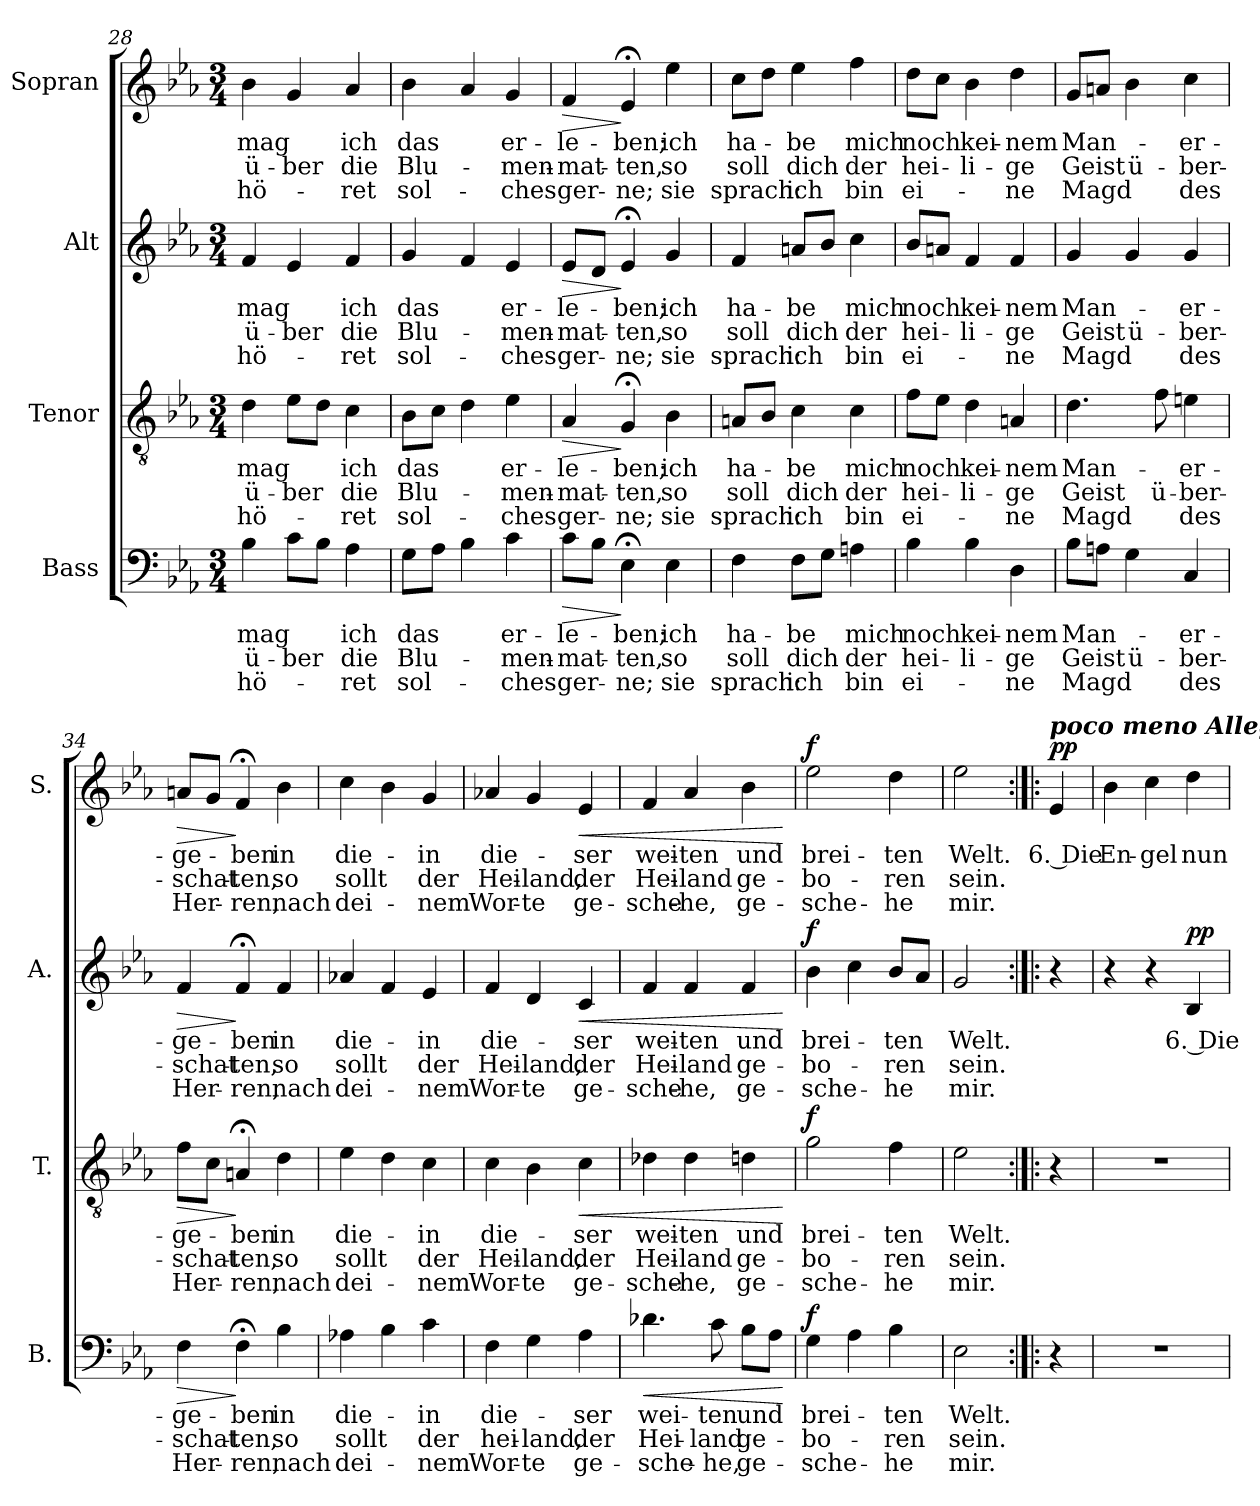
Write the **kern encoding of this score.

**kern	**text	**text	**text	**dynam	**kern	**text	**text	**text	**dynam	**kern	**text	**text	**text	**dynam	**kern	**text	**text	**text	**dynam
*part4	*part4	*part4	*part4	*part4	*part3	*part3	*part3	*part3	*part3	*part2	*part2	*part2	*part2	*part2	*part1	*part1	*part1	*part1	*part1
*staff4	*staff4	*staff4	*staff4	*staff4	*staff3	*staff3	*staff3	*staff3	*staff3	*staff2	*staff2	*staff2	*staff2	*staff2	*staff1	*staff1	*staff1	*staff1	*staff1
*I"Bass	*	*	*	*	*I"Tenor	*	*	*	*	*I"Alt	*	*	*	*	*I"Sopran	*	*	*	*
*I'B.	*	*	*	*	*I'T.	*	*	*	*	*I'A.	*	*	*	*	*I'S.	*	*	*	*
*clefF4	*	*	*	*	*clefGv2	*	*	*	*	*clefG2	*	*	*	*	*clefG2	*	*	*	*
*k[b-e-a-]	*	*	*	*	*k[b-e-a-]	*	*	*	*	*k[b-e-a-]	*	*	*	*	*k[b-e-a-]	*	*	*	*
*E-:	*	*	*	*	*E-:	*	*	*	*	*E-:	*	*	*	*	*E-:	*	*	*	*
*M3/4	*	*	*	*	*M3/4	*	*	*	*	*M3/4	*	*	*	*	*M3/4	*	*	*	*
=28	=28	=28	=28	=28	=28	=28	=28	=28	=28	=28	=28	=28	=28	=28	=28	=28	=28	=28	=28
!	!LO:LY:b	!LO:LY:b	!LO:LY:b	!	!	!LO:LY:b	!LO:LY:b	!LO:LY:b	!	!	!LO:LY:b	!LO:LY:b	!LO:LY:b	!	!	!LO:LY:b	!LO:LY:b	!LO:LY:b	!
4B-\	mag	ü-	hö-	.	4d\	mag	ü-	hö-	.	4f/	mag	ü-	hö-	.	4b-\	mag	ü-	hö-	.
!	!	!LO:LY:b	!	!	!	!	!LO:LY:b	!	!	!	!	!LO:LY:b	!	!	!	!	!LO:LY:b	!	!
8c\L	.	-ber	.	.	8e-\L	.	-ber	.	.	4e-/	.	-ber	.	.	4g/	.	-ber	.	.
8B-\J	.	.	.	.	8d\J	.	.	.	.	.	.	.	.	.	.	.	.	.	.
!	!LO:LY:b	!LO:LY:b	!LO:LY:b	!	!	!LO:LY:b	!LO:LY:b	!LO:LY:b	!	!	!LO:LY:b	!LO:LY:b	!LO:LY:b	!	!	!LO:LY:b	!LO:LY:b	!LO:LY:b	!
4A-\	ich	die	-ret	.	4c\	ich	die	-ret	.	4f/	ich	die	-ret	.	4a-/	ich	die	-ret	.
=29	=29	=29	=29	=29	=29	=29	=29	=29	=29	=29	=29	=29	=29	=29	=29	=29	=29	=29	=29
!	!LO:LY:b	!LO:LY:b	!LO:LY:b	!	!	!LO:LY:b	!LO:LY:b	!LO:LY:b	!	!	!LO:LY:b	!LO:LY:b	!LO:LY:b	!	!	!LO:LY:b	!LO:LY:b	!LO:LY:b	!
8G\L	das	Blu-	sol-	.	8B-\L	das	Blu-	sol-	.	4g/	das	Blu-	sol-	.	4b-\	das	Blu-	sol-	.
8A-\J	.	.	.	.	8c\J	.	.	.	.	.	.	.	.	.	.	.	.	.	.
4B-\	.	.	.	.	4d\	.	.	.	.	4f/	.	.	.	.	4a-/	.	.	.	.
!	!LO:LY:b	!LO:LY:b	!LO:LY:b	!	!	!LO:LY:b	!LO:LY:b	!LO:LY:b	!	!	!LO:LY:b	!LO:LY:b	!LO:LY:b	!	!	!LO:LY:b	!LO:LY:b	!LO:LY:b	!
4c\	er-	-men-	-ches	.	4e-\	er-	-men-	-ches	.	4e-/	er-	-men-	-ches	.	4g/	er-	-men-	-ches	.
!!LO:PB:g=z
=30	=30	=30	=30	=30	=30	=30	=30	=30	=30	=30	=30	=30	=30	=30	=30	=30	=30	=30	=30
!	!LO:LY:b	!LO:LY:b	!LO:LY:b	!LO:HP:b	!	!LO:LY:b	!LO:LY:b	!LO:LY:b	!LO:HP:b	!	!LO:LY:b	!LO:LY:b	!LO:LY:b	!LO:HP:b	!	!LO:LY:b	!LO:LY:b	!LO:LY:b	!LO:HP:b
8c\L	-le-	-mat-	ger-	>	4A-/	-le-	-mat-	ger-	>	8e-/L	-le-	-mat-	ger-	>	4f/	-le-	-mat-	ger-	>
8B-\J	.	.	.	.	.	.	.	.	.	8d/J	.	.	.	.	.	.	.	.	.
!	!LO:LY:b	!LO:LY:b	!LO:LY:b	!	!	!LO:LY:b	!LO:LY:b	!LO:LY:b	!	!	!LO:LY:b	!LO:LY:b	!LO:LY:b	!	!	!LO:LY:b	!LO:LY:b	!LO:LY:b	!
4E-;<\	-ben;	-ten,	-ne;	]	4G;</	-ben;	-ten,	-ne;	]	4e-;</	-ben;	-ten,	-ne;	]	4e-;</	-ben;	-ten,	-ne;	]
!	!LO:LY:b	!LO:LY:b	!LO:LY:b	!	!	!LO:LY:b	!LO:LY:b	!LO:LY:b	!	!	!LO:LY:b	!LO:LY:b	!LO:LY:b	!	!	!LO:LY:b	!LO:LY:b	!LO:LY:b	!
4E-\	ich	so	sie	.	4B-\	ich	so	sie	.	4g/	ich	so	sie	.	4ee-\	ich	so	sie	.
=31	=31	=31	=31	=31	=31	=31	=31	=31	=31	=31	=31	=31	=31	=31	=31	=31	=31	=31	=31
!	!LO:LY:b	!LO:LY:b	!LO:LY:b	!	!	!LO:LY:b	!LO:LY:b	!LO:LY:b	!	!	!LO:LY:b	!LO:LY:b	!LO:LY:b	!	!	!LO:LY:b	!LO:LY:b	!LO:LY:b	!
4F\	ha-	soll	sprach:	.	8An/L	ha-	soll	sprach:	.	4f/	ha-	soll	sprach:	.	8cc\L	ha-	soll	sprach:	.
.	.	.	.	.	8B-/J	.	.	.	.	.	.	.	.	.	8dd\J	.	.	.	.
!	!LO:LY:b	!LO:LY:b	!LO:LY:b	!	!	!LO:LY:b	!LO:LY:b	!LO:LY:b	!	!	!LO:LY:b	!LO:LY:b	!LO:LY:b	!	!	!LO:LY:b	!LO:LY:b	!LO:LY:b	!
8F\L	-be	dich	ich	.	4c\	-be	dich	ich	.	8an/L	-be	dich	ich	.	4ee-\	-be	dich	ich	.
8G\J	.	.	.	.	.	.	.	.	.	8b-/J	.	.	.	.	.	.	.	.	.
!	!LO:LY:b	!LO:LY:b	!LO:LY:b	!	!	!LO:LY:b	!LO:LY:b	!LO:LY:b	!	!	!LO:LY:b	!LO:LY:b	!LO:LY:b	!	!	!LO:LY:b	!LO:LY:b	!LO:LY:b	!
4An\	mich	der	bin	.	4c\	mich	der	bin	.	4cc\	mich	der	bin	.	4ff\	mich	der	bin	.
=32	=32	=32	=32	=32	=32	=32	=32	=32	=32	=32	=32	=32	=32	=32	=32	=32	=32	=32	=32
!	!LO:LY:b	!LO:LY:b	!LO:LY:b	!	!	!LO:LY:b	!LO:LY:b	!LO:LY:b	!	!	!LO:LY:b	!LO:LY:b	!LO:LY:b	!	!	!LO:LY:b	!LO:LY:b	!LO:LY:b	!
4B-\	noch	hei-	ei-	.	8f\L	noch	hei-	ei-	.	8b-/L	noch	hei-	ei-	.	8dd\L	noch	hei-	ei-	.
.	.	.	.	.	8e-\J	.	.	.	.	8an/J	.	.	.	.	8cc\J	.	.	.	.
!	!LO:LY:b	!LO:LY:b	!	!	!	!LO:LY:b	!LO:LY:b	!	!	!	!LO:LY:b	!LO:LY:b	!	!	!	!LO:LY:b	!LO:LY:b	!	!
4B-\	kei-	-li-	.	.	4d\	kei-	-li-	.	.	4f/	kei-	-li-	.	.	4b-\	kei-	-li-	.	.
!	!LO:LY:b	!LO:LY:b	!LO:LY:b	!	!	!LO:LY:b	!LO:LY:b	!LO:LY:b	!	!	!LO:LY:b	!LO:LY:b	!LO:LY:b	!	!	!LO:LY:b	!LO:LY:b	!LO:LY:b	!
4D\	-nem	-ge	-ne	.	4An/	-nem	-ge	-ne	.	4f/	-nem	-ge	-ne	.	4dd\	-nem	-ge	-ne	.
=33	=33	=33	=33	=33	=33	=33	=33	=33	=33	=33	=33	=33	=33	=33	=33	=33	=33	=33	=33
!	!LO:LY:b	!LO:LY:b	!LO:LY:b	!	!	!LO:LY:b	!LO:LY:b	!LO:LY:b	!	!	!LO:LY:b	!LO:LY:b	!LO:LY:b	!	!	!LO:LY:b	!LO:LY:b	!LO:LY:b	!
8B-\L	Man-	Geist	Magd	.	4.d\	Man-	Geist	Magd	.	4g/	Man-	Geist	Magd	.	8g/L	Man-	Geist	Magd	.
8An\J	.	.	.	.	.	.	.	.	.	.	.	.	.	.	8an/J	.	.	.	.
!	!	!LO:LY:b	!	!	!	!	!	!	!	!	!	!LO:LY:b	!	!	!	!	!LO:LY:b	!	!
4G\	.	ü-	.	.	.	.	.	.	.	4g/	.	ü-	.	.	4b-\	.	ü-	.	.
!	!	!	!	!	!	!	!LO:LY:b	!	!	!	!	!	!	!	!	!	!	!	!
.	.	.	.	.	8f\	.	ü-	.	.	.	.	.	.	.	.	.	.	.	.
!	!LO:LY:b	!LO:LY:b	!LO:LY:b	!	!	!LO:LY:b	!LO:LY:b	!LO:LY:b	!	!	!LO:LY:b	!LO:LY:b	!LO:LY:b	!	!	!LO:LY:b	!LO:LY:b	!LO:LY:b	!
4C/	er-	-ber-	des	.	4en\	er-	-ber-	des	.	4g/	er-	-ber-	des	.	4cc\	er-	-ber-	des	.
!!LO:LB:g=z
=34	=34	=34	=34	=34	=34	=34	=34	=34	=34	=34	=34	=34	=34	=34	=34	=34	=34	=34	=34
!	!LO:LY:b	!LO:LY:b	!LO:LY:b	!LO:HP:b	!	!LO:LY:b	!LO:LY:b	!LO:LY:b	!LO:HP:b	!	!LO:LY:b	!LO:LY:b	!LO:LY:b	!LO:HP:b	!	!LO:LY:b	!LO:LY:b	!LO:LY:b	!LO:HP:b
4F\	-ge-	-schat-	Her-	>	8f\L	-ge-	-schat-	Her-	>	4f/	-ge-	-schat-	Her-	>	8an/L	-ge-	-schat-	Her-	>
.	.	.	.	.	8c\J	.	.	.	.	.	.	.	.	.	8g/J	.	.	.	.
!	!LO:LY:b	!LO:LY:b	!LO:LY:b	!	!	!LO:LY:b	!LO:LY:b	!LO:LY:b	!	!	!LO:LY:b	!LO:LY:b	!LO:LY:b	!	!	!LO:LY:b	!LO:LY:b	!LO:LY:b	!
4F;<\	-ben	-ten,	-ren,	]	4An;</	-ben	-ten,	-ren,	]	4f;</	-ben	-ten,	-ren,	]	4f;</	-ben	-ten,	-ren,	]
!	!LO:LY:b	!LO:LY:b	!LO:LY:b	!	!	!LO:LY:b	!LO:LY:b	!LO:LY:b	!	!	!LO:LY:b	!LO:LY:b	!LO:LY:b	!	!	!LO:LY:b	!LO:LY:b	!LO:LY:b	!
4B-\	in	so	nach	.	4d\	in	so	nach	.	4f/	in	so	nach	.	4b-\	in	so	nach	.
=35	=35	=35	=35	=35	=35	=35	=35	=35	=35	=35	=35	=35	=35	=35	=35	=35	=35	=35	=35
!	!LO:LY:b	!LO:LY:b	!LO:LY:b	!	!	!LO:LY:b	!LO:LY:b	!LO:LY:b	!	!	!LO:LY:b	!LO:LY:b	!LO:LY:b	!	!	!LO:LY:b	!LO:LY:b	!LO:LY:b	!
4A-X\	die-	sollt	dei-	.	4e-\	die-	sollt	dei-	.	4a-X/	die-	sollt	dei-	.	4cc\	die-	sollt	dei-	.
4B-\	.	.	.	.	4d\	.	.	.	.	4f/	.	.	.	.	4b-\	.	.	.	.
!	!LO:LY:b	!LO:LY:b	!LO:LY:b	!	!	!LO:LY:b	!LO:LY:b	!LO:LY:b	!	!	!LO:LY:b	!LO:LY:b	!LO:LY:b	!	!	!LO:LY:b	!LO:LY:b	!LO:LY:b	!
4c\	in	der	-nem	.	4c\	in	der	-nem	.	4e-/	in	der	-nem	.	4g/	in	der	-nem	.
=36	=36	=36	=36	=36	=36	=36	=36	=36	=36	=36	=36	=36	=36	=36	=36	=36	=36	=36	=36
!	!LO:LY:b	!LO:LY:b	!LO:LY:b	!	!	!LO:LY:b	!LO:LY:b	!LO:LY:b	!	!	!LO:LY:b	!LO:LY:b	!LO:LY:b	!	!	!LO:LY:b	!LO:LY:b	!LO:LY:b	!
4F\	die-	hei-	Wor-	.	4c\	die-	Hei-	Wor-	.	4f/	die-	Hei-	Wor-	.	4a-X/	die-	Hei-	Wor-	.
!	!	!LO:LY:b	!LO:LY:b	!	!	!	!LO:LY:b	!LO:LY:b	!	!	!	!LO:LY:b	!LO:LY:b	!	!	!	!LO:LY:b	!LO:LY:b	!
4G\	.	-land,	-te	.	4B-\	.	-land,	-te	.	4d/	.	-land,	-te	.	4g/	.	-land,	-te	.
!	!LO:LY:b	!LO:LY:b	!LO:LY:b	!	!	!LO:LY:b	!LO:LY:b	!LO:LY:b	!LO:HP:b	!	!LO:LY:b	!LO:LY:b	!LO:LY:b	!LO:HP:b	!	!LO:LY:b	!LO:LY:b	!LO:LY:b	!LO:HP:b
4A-\	-ser	der	ge-	.	4c\	-ser	der	ge-	<	4c/	-ser	der	ge-	<	4e-/	-ser	der	ge-	<
=37	=37	=37	=37	=37	=37	=37	=37	=37	=37	=37	=37	=37	=37	=37	=37	=37	=37	=37	=37
!	!LO:LY:b	!LO:LY:b	!LO:LY:b	!LO:HP:b	!	!LO:LY:b	!LO:LY:b	!LO:LY:b	!	!	!LO:LY:b	!LO:LY:b	!LO:LY:b	!	!	!LO:LY:b	!LO:LY:b	!LO:LY:b	!
4.d-X\	wei-	Hei-	-sche-	<	4d-X\	wei-	Hei-	-sche-	.	4f/	wei-	Hei-	-sche-	.	4f/	wei-	Hei-	-sche-	.
!	!	!	!	!	!	!LO:LY:b	!LO:LY:b	!LO:LY:b	!	!	!LO:LY:b	!LO:LY:b	!LO:LY:b	!	!	!LO:LY:b	!LO:LY:b	!LO:LY:b	!
.	.	.	.	.	4d-\	-ten	-land	-he,	.	4f/	-ten	-land	-he,	.	4a-/	-ten	-land	-he,	.
!	!LO:LY:b	!LO:LY:b	!LO:LY:b	!	!	!	!	!	!	!	!	!	!	!	!	!	!	!	!
8c\	-ten	-land	-he,	.	.	.	.	.	.	.	.	.	.	.	.	.	.	.	.
!	!LO:LY:b	!LO:LY:b	!LO:LY:b	!	!	!LO:LY:b	!LO:LY:b	!LO:LY:b	!	!	!LO:LY:b	!LO:LY:b	!LO:LY:b	!	!	!LO:LY:b	!LO:LY:b	!LO:LY:b	!
8B-\L	und	ge-	ge-	.	4dn\	und	ge-	ge-	.	4f/	und	ge-	ge-	.	4b-\	und	ge-	ge-	.
8A-\J	.	.	.	.	.	.	.	.	.	.	.	.	.	.	.	.	.	.	.
.	.	.	.	[	.	.	.	.	[	.	.	.	.	[	.	.	.	.	[
=38	=38	=38	=38	=38	=38	=38	=38	=38	=38	=38	=38	=38	=38	=38	=38	=38	=38	=38	=38
!	!LO:LY:b	!LO:LY:b	!LO:LY:b	!LO:DY:a	!	!LO:LY:b	!LO:LY:b	!LO:LY:b	!LO:DY:a	!	!LO:LY:b	!LO:LY:b	!LO:LY:b	!LO:DY:a	!	!LO:LY:b	!LO:LY:b	!LO:LY:b	!LO:DY:a
4G\	brei-	-bo-	-sche-	f	2g\	brei-	-bo-	-sche-	f	4b-\	brei-	-bo-	-sche-	f	2ee-\	brei-	-bo-	-sche-	f
4A-\	.	.	.	.	.	.	.	.	.	4cc\	.	.	.	.	.	.	.	.	.
!	!LO:LY:b	!LO:LY:b	!LO:LY:b	!	!	!LO:LY:b	!LO:LY:b	!LO:LY:b	!	!	!LO:LY:b	!LO:LY:b	!LO:LY:b	!	!	!LO:LY:b	!LO:LY:b	!LO:LY:b	!
4B-\	-ten	-ren	-he	.	4f\	-ten	-ren	-he	.	8b-/L	-ten	-ren	-he	.	4dd\	-ten	-ren	-he	.
.	.	.	.	.	.	.	.	.	.	8a-/J	.	.	.	.	.	.	.	.	.
=39	=39	=39	=39	=39	=39	=39	=39	=39	=39	=39	=39	=39	=39	=39	=39	=39	=39	=39	=39
!	!LO:LY:b	!LO:LY:b	!LO:LY:b	!	!	!LO:LY:b	!LO:LY:b	!LO:LY:b	!	!	!LO:LY:b	!LO:LY:b	!LO:LY:b	!	!	!LO:LY:b	!LO:LY:b	!LO:LY:b	!
2E-\	Welt.	sein.	mir.	.	2e-\	Welt.	sein.	mir.	.	2g/	Welt.	sein.	mir.	.	2ee-\	Welt.	sein.	mir.	.
!!LO:PB:g=z
=40:|!|:	=40:|!|:	=40:|!|:	=40:|!|:	=40:|!|:	=40:|!|:	=40:|!|:	=40:|!|:	=40:|!|:	=40:|!|:	=40:|!|:	=40:|!|:	=40:|!|:	=40:|!|:	=40:|!|:	=40:|!|:	=40:|!|:	=40:|!|:	=40:|!|:	=40:|!|:
!	!	!	!	!	!	!	!	!	!	!	!	!	!	!	!LO:TX:a:Bi:t=poco meno Allegro	!	!	!	!
!	!	!	!	!	!	!	!	!	!	!	!	!	!	!	!	!LO:LY:b	!	!	!LO:DY:a
4r	.	.	.	.	4r	.	.	.	.	4r	.	.	.	.	4e-/	6. Die	.	.	pp
=41	=41	=41	=41	=41	=41	=41	=41	=41	=41	=41	=41	=41	=41	=41	=41	=41	=41	=41	=41
!	!	!	!	!	!	!	!	!	!	!	!	!	!	!	!	!LO:LY:b	!	!	!
2.r	.	.	.	.	2.r	.	.	.	.	4r	.	.	.	.	4b-\	En-	.	.	.
!	!	!	!	!	!	!	!	!	!	!	!	!	!	!	!	!LO:LY:b	!	!	!
.	.	.	.	.	.	.	.	.	.	4r	.	.	.	.	4cc\	-gel	.	.	.
!	!	!	!	!	!	!	!	!	!	!	!LO:LY:b	!	!	!LO:DY:a	!	!LO:LY:b	!	!	!
.	.	.	.	.	.	.	.	.	.	4B-/	6. Die	.	.	pp	4dd\	nun	.	.	.
=	=	=	=	=	=	=	=	=	=	=	=	=	=	=	=	=	=	=	=
*-	*-	*-	*-	*-	*-	*-	*-	*-	*-	*-	*-	*-	*-	*-	*-	*-	*-	*-	*-
